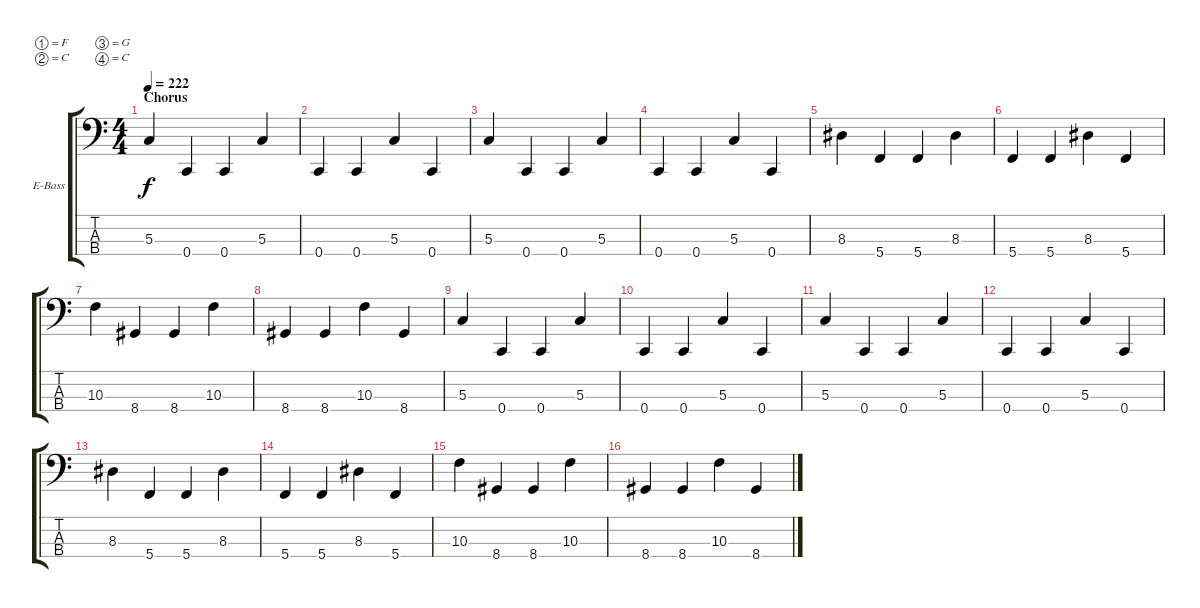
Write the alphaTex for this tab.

\defaultSystemsLayout 4
\bracketExtendMode groupsimilarinstruments
\firstSystemTrackNameOrientation horizontal
\otherSystemsTrackNameOrientation horizontal
\track ("Electric Bass" "E-Bass") {mute instrument electricbassfinger}
\staff {score tabs}
\tuning (F2 C2 G1 C1)
\ts (4 4)
\section ("" "Chorus")
\tempo 222
\clef f4
\ks c
5.3.4{dy f} 0.4.4 0.4.4 5.3.4 |
0.4.4 0.4.4 5.3.4 0.4.4 |
5.3.4 0.4.4 0.4.4 5.3.4 |
0.4.4 0.4.4 5.3.4 0.4.4 |
8.3.4 5.4.4 5.4.4 8.3.4 |
5.4.4 5.4.4 8.3.4 5.4.4 |
10.3.4 8.4.4 8.4.4 10.3.4 |
8.4.4 8.4.4 10.3.4 8.4.4 |
5.3.4 0.4.4 0.4.4 5.3.4 |
0.4.4 0.4.4 5.3.4 0.4.4 |
5.3.4 0.4.4 0.4.4 5.3.4 |
0.4.4 0.4.4 5.3.4 0.4.4 |
8.3.4 5.4.4 5.4.4 8.3.4 |
5.4.4 5.4.4 8.3.4 5.4.4 |
10.3.4 8.4.4 8.4.4 10.3.4 |
8.4.4 8.4.4 10.3.4 8.4.4
